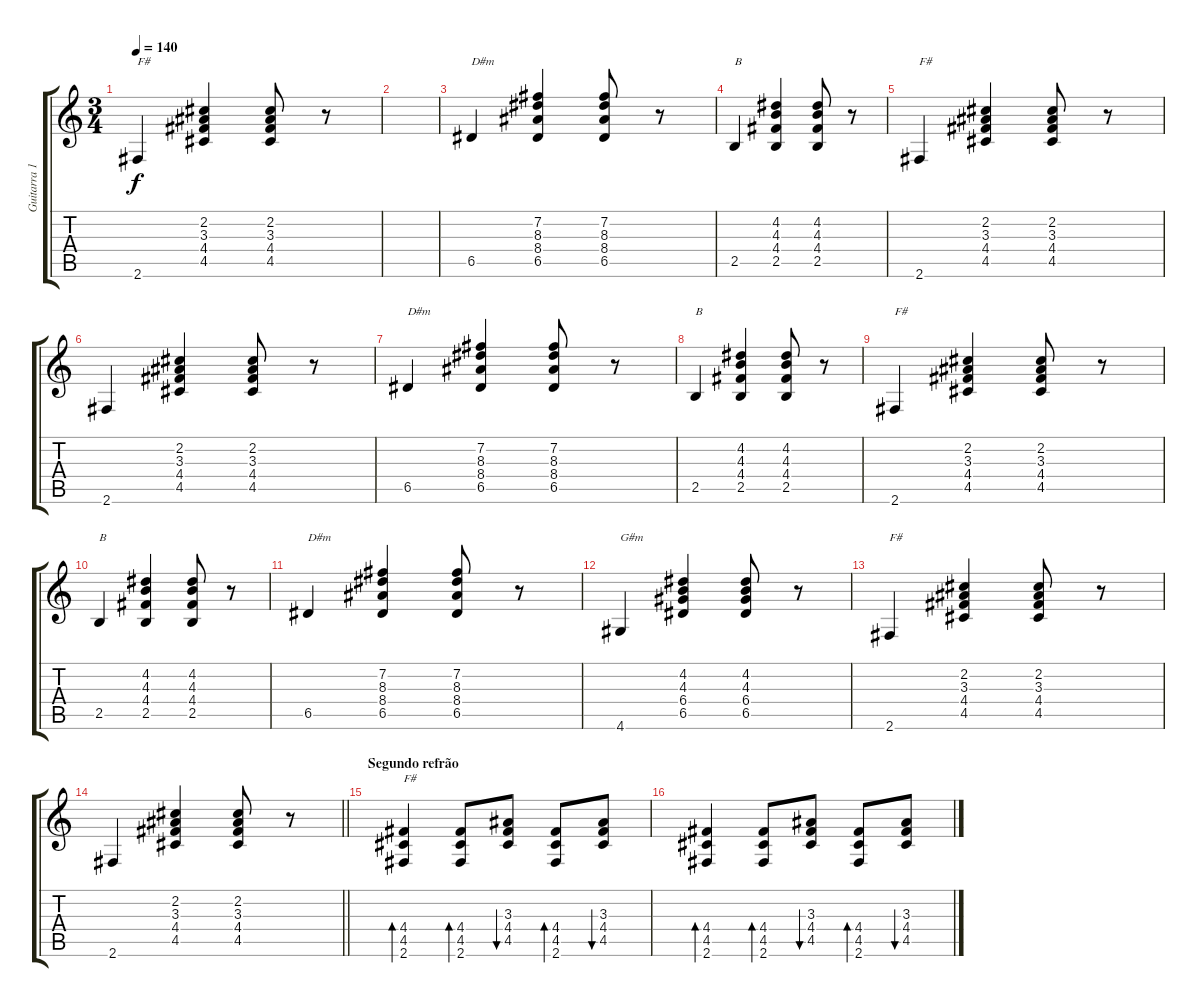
\track ("Guitarra 1" "Guitarra 1") {instrument electricguitarjazz}
\staff {score tabs}
\tuning (E4 B3 G3 D3 A2 E2) {hide}
\ts (3 4)
\tempo 140
\clef g2
\ks c
2.6.4{txt "F#" dy f} (2.2 3.3 4.4 4.5).4 (2.2 3.3 4.4 4.5).8 r.8 |
|
6.5.4{txt "D#m"} (7.2 8.3 8.4 6.5).4 (7.2 8.3 8.4 6.5).8 r.8 |
2.5.4{txt "B"} (4.2 4.3 4.4 2.5).4 (4.2 4.3 4.4 2.5).8 r.8 |
2.6.4{txt "F#"} (2.2 3.3 4.4 4.5).4 (2.2 3.3 4.4 4.5).8 r.8 |
2.6.4 (2.2 3.3 4.4 4.5).4 (2.2 3.3 4.4 4.5).8 r.8 |
6.5.4{txt "D#m"} (7.2 8.3 8.4 6.5).4 (7.2 8.3 8.4 6.5).8 r.8 |
2.5.4{txt "B"} (4.2 4.3 4.4 2.5).4 (4.2 4.3 4.4 2.5).8 r.8 |
2.6.4{txt "F#"} (2.2 3.3 4.4 4.5).4 (2.2 3.3 4.4 4.5).8 r.8 |
2.5.4{txt "B"} (4.2 4.3 4.4 2.5).4 (4.2 4.3 4.4 2.5).8 r.8 |
6.5.4{txt "D#m"} (7.2 8.3 8.4 6.5).4 (7.2 8.3 8.4 6.5).8 r.8 |
4.6.4{txt "G#m"} (4.2 4.3 6.4 6.5).4 (4.2 4.3 6.4 6.5).8 r.8 |
2.6.4{txt "F#"} (2.2 3.3 4.4 4.5).4 (2.2 3.3 4.4 4.5).8 r.8 |
\barLineRight lightlight
2.6.4 (2.2 3.3 4.4 4.5).4 (2.2 3.3 4.4 4.5).8 r.8 |
\section ("" "Segundo refrão")
(4.4 4.5 2.6).4{bd 120 txt "F#"} (4.4 4.5 2.6).8{bd 60} (3.3 4.4 4.5).8{bu 60} (4.4 4.5 2.6).8{bd 60} (3.3 4.4 4.5).8{bu 60} |
(4.4 4.5 2.6).4{bd 120} (4.4 4.5 2.6).8{bd 60} (3.3 4.4 4.5).8{bu 60} (4.4 4.5 2.6).8{bd 60} (3.3 4.4 4.5).8{bu 60}
